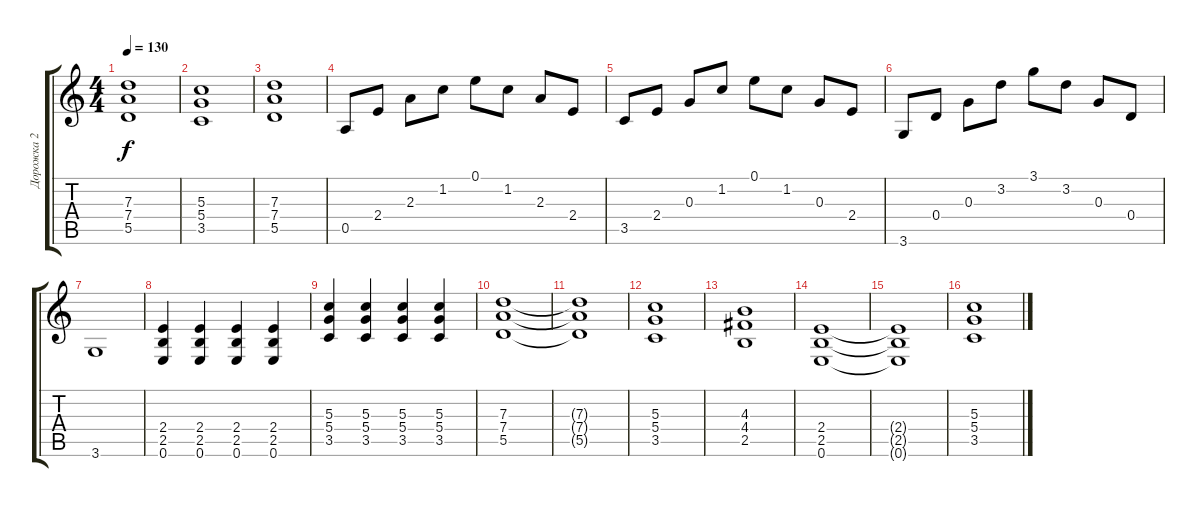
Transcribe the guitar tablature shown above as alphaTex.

\track ("Дорожка 2" "Дорожка 2") {instrument distortionguitar}
\staff {score tabs}
\tuning (E4 B3 G3 D3 A2 E2) {hide}
\ts (4 4)
\tempo 130
\clef g2
\ks c
(7.3 7.4 5.5).1{dy f} |
(5.3 5.4 3.5).1 |
(7.3 7.4 5.5).1 |
0.5.8{instrument electricguitarclean} 2.4.8 2.3.8 1.2.8 0.1.8 1.2.8 2.3.8 2.4.8 |
3.5.8 2.4.8 0.3.8 1.2.8 0.1.8 1.2.8 0.3.8 2.4.8 |
3.6.8 0.4.8 0.3.8 3.2.8 3.1.8 3.2.8 0.3.8 0.4.8 |
3.6.1 |
(2.4 2.5 0.6).4{instrument distortionguitar} (2.4 2.5 0.6).4 (2.4 2.5 0.6).4 (2.4 2.5 0.6).4 |
(5.3 5.4 3.5).4 (5.3 5.4 3.5).4 (5.3 5.4 3.5).4 (5.3 5.4 3.5).4 |
(7.3 7.4 5.5).1 |
(7.3{t} 7.4{t} 5.5{t}).1 |
(5.3 5.4 3.5).1 |
(4.3 4.4 2.5).1 |
(2.4 2.5 0.6).1 |
(2.4{t} 2.5{t} 0.6{t}).1 |
(5.3 5.4 3.5).1
